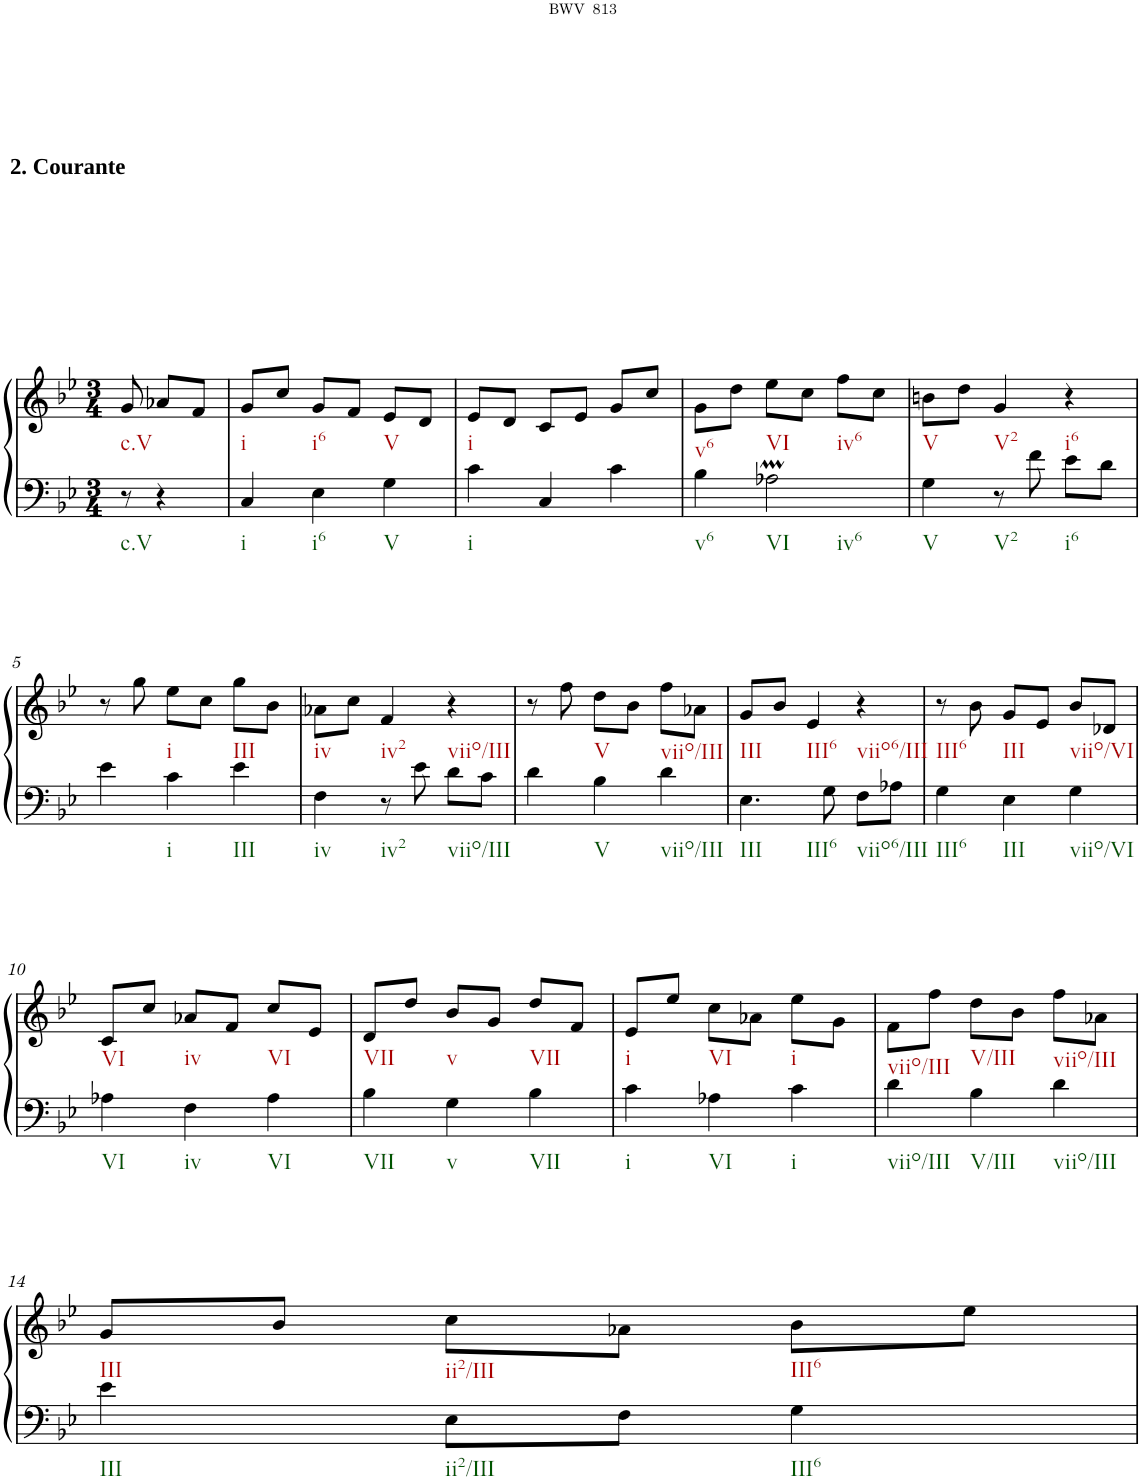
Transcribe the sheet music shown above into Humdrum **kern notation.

**kern	**kern
*part1	*part1
*staff2	*staff1
*I"unbenannt2	*
*clefF4	*clefG2
*k[b-e-]	*k[b-e-]
*M3/4	*M3/4
=	=
!	!LO:TX:a:B:t=2. Courante
8r	8g/
4r	8a-X/L
.	8f/J
=1	=1
4C/	8g/L
.	8cc/J
4E-\	8g/L
.	8f/J
4G\	8e-/L
.	8d/J
=2	=2
4c\	8e-/L
.	8d/J
4C/	8c/L
.	8e-/J
4c\	8g/L
.	8cc/J
=3	=3
4B-\	8g\L
.	8dd\J
2A-XM\	8ee-\L
.	8cc\J
.	8ff\L
.	8cc\J
=4	=4
4G\	8bn\L
.	8dd\J
8r	4g/
8f\	.
8e-\L	4r
8d\J	.
!!LO:LB:g=z
=5	=5
4e-\	8r
.	8gg\
4c\	8ee-\L
.	8cc\J
4e-\	8gg\L
.	8b-\J
=6	=6
4F\	8a-X\L
.	8cc\J
8r	4f/
8e-\	.
8d\L	4r
8c\J	.
=7	=7
4d\	8r
.	8ff\
4B-\	8dd\L
.	8b-\J
4d\	8ff\L
.	8a-X\J
=8	=8
4.E-\	8g/L
.	8b-/J
.	4e-/
8G\	.
8F\L	4r
8A-X\J	.
=9	=9
4G\	8r
.	8b-\
4E-\	8g/L
.	8e-/J
4G\	8b-/L
.	8d-X/J
!!LO:LB:g=z
=10	=10
4A-X\	8c/L
.	8cc/J
4F\	8a-X/L
.	8f/J
4A-\	8cc/L
.	8e-/J
=11	=11
4B-\	8d/L
.	8dd/J
4G\	8b-/L
.	8g/J
4B-\	8dd/L
.	8f/J
=12	=12
4c\	8e-/L
.	8ee-/J
4A-X\	8cc\L
.	8a-X\J
4c\	8ee-\L
.	8g\J
=13	=13
4d\	8f\L
.	8ff\J
4B-\	8dd\L
.	8b-\J
4d\	8ff\L
.	8a-X\J
!!LO:LB:g=z
=14	=14
4e-\	8g/L
.	8b-/J
8E-\L	8cc\L
8F\J	8a-X\J
4G\	8b-\L
.	8ee-\J
=	=
*-	*-
